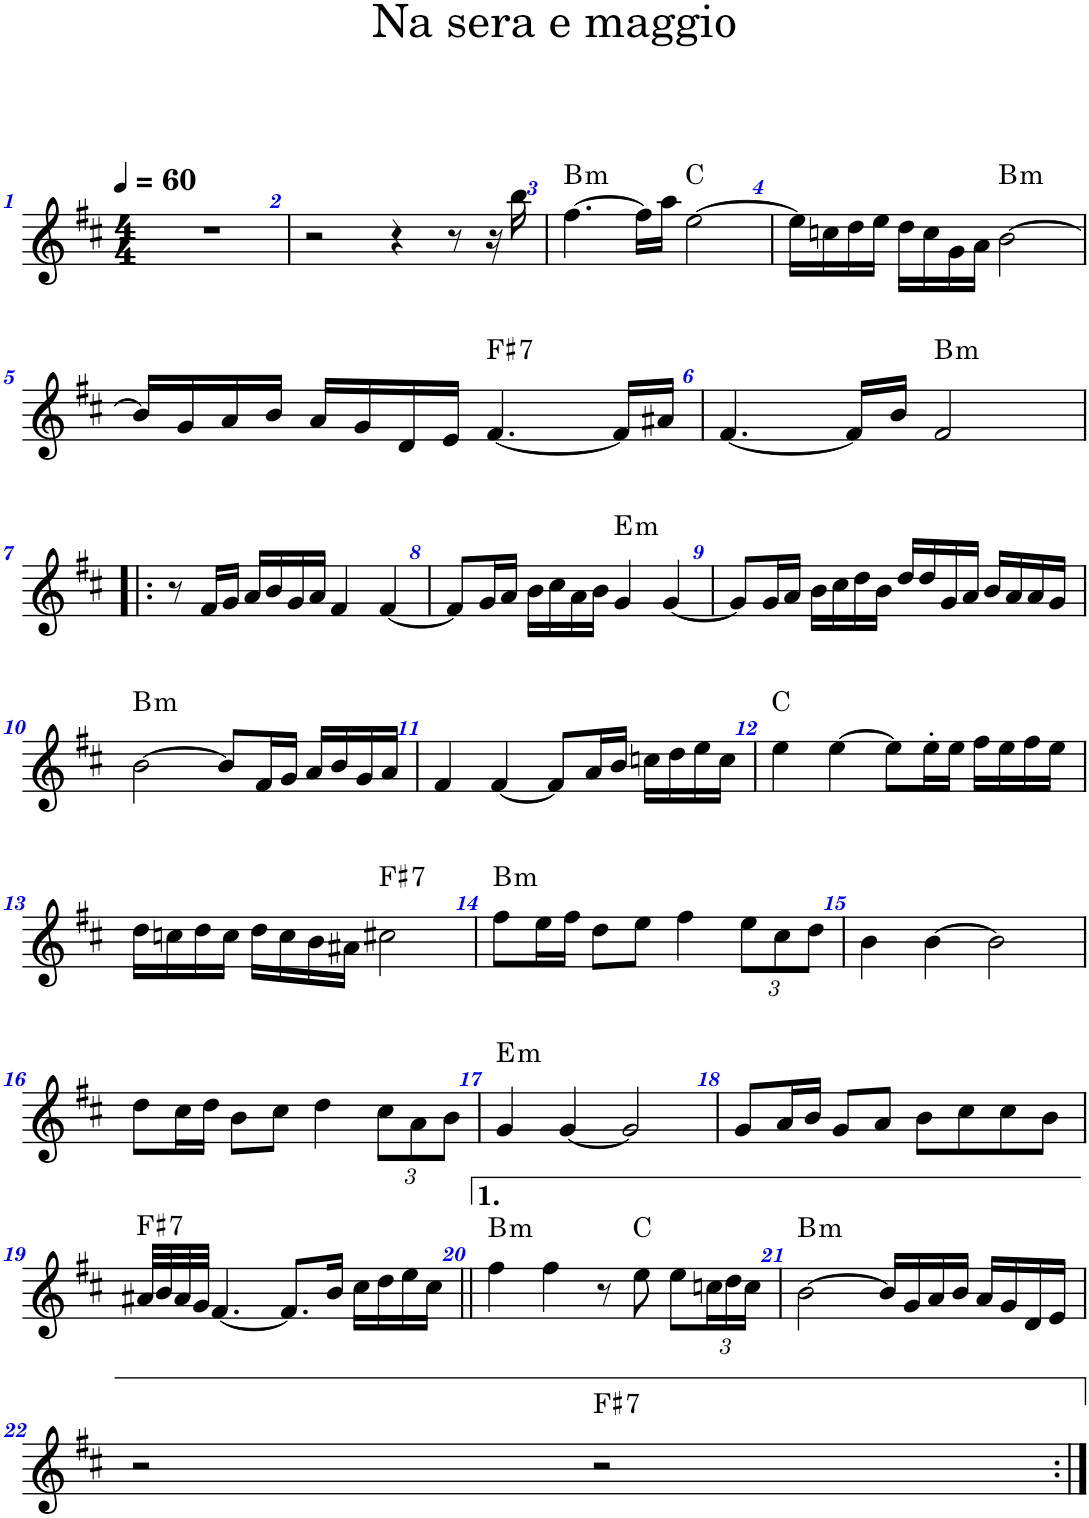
**kern	**kern	**kern	**kern	**kern	**text	**kern	**kern	**harte
*part7	*part6	*part5	*part4	*part3	*part3	*part2	*part1	*part1
*staff7	*staff6	*staff5	*staff4	*staff3	*staff3	*staff2	*staff1	*
*I"Flauto	*I"Violino	*I"Violoncelli	*I"Chitarra classica	*I"Chitarra classica	*	*I"Basso elettrico senza tasti (Fretless)	*I"Arpa, Na sera e maggio	*
*I'Fl.	*I'Vln.	*	*I'Chit. cl.	*I'Chit. cl.	*	*	*	*
*stria5	*stria5	*stria5	*stria5	*stria5	*	*stria5	*	*
*clefG2	*clefG2	*clefF4	*clefGv2	*clefGv2	*	*clefF4	*clefG2	*
*	*	*	*	*	*	*Trd7c12	*	*
*k[f#c#]	*k[f#c#]	*k[f#c#]	*k[f#c#]	*k[f#c#]	*	*k[f#c#]	*k[f#c#]	*
*M4/4	*M4/4	*M4/4	*M4/4	*M4/4	*	*M4/4	*M4/4	*
*MM60	*MM60	*MM60	*MM60	*MM60	*	*MM60	*MM60	*
=1	=1	=1	=1	=1	=1	=1	=1	=1
1r	1r	1r	1r	1r	.	1r	1r	.
=2	=2	=2	=2	=2	=2	=2	=2	=2
1r	1r	1r	1r	2r	.	1r	2r	.
.	.	.	.	4r	.	.	4r	.
.	.	.	.	8r	.	.	8r	.
.	.	.	.	16r	.	.	16r	.
.	.	.	.	16bb	.	.	16bb\	.
=3	=3	=3	=3	=3	=3	=3	=3	=3
*	*	*	*^	*	*	*	*	*
!	!	!	!	!	!	!	!	!	!LO:H:kt=m
8r	2r	2r	8r	2BB	[4.ff#	.	2r	[4.ff#\	B:min
16ff#\LL	.	.	16r	.	.	.	.	.	.
16bb\JJ	.	.	16F#	.	.	.	.	.	.
4ff#	.	.	8B/ 8d/L	.	.	.	.	.	.
.	.	.	8F#/J	.	16ff#\LL]	.	.	16ff#\LL]	.
.	.	.	.	.	16aa\JJ	.	.	16aa\JJ	.
8r	2r	2r	8r	2Cn	[2ee	.	2r	[2ee\	C:maj
16ee\LL	.	.	16r	.	.	.	.	.	.
16gg\JJ	.	.	16G	.	.	.	.	.	.
4ee	.	.	8cn/ 8e/L	.	.	.	.	.	.
.	.	.	8G/J	.	.	.	.	.	.
=4	=4	=4	=4	=4	=4	=4	=4	=4	=4
4r	2r	2r	8r	2Cn	16ee\LL]	.	2r	16ee\LL]	.
.	.	.	.	.	16ccn\J	.	.	16ccn\	.
.	.	.	16r	.	16dd\L	.	.	16dd\	.
.	.	.	16G	.	16ee\JJ	.	.	16ee\JJ	.
4ee	.	.	8cn/ 8e/L	.	16dd\LL	.	.	16dd\LL	.
.	.	.	.	.	16cc\J	.	.	16cc\	.
.	.	.	8G/J	.	16g\L	.	.	16g\	.
.	.	.	.	.	16a\JJ	.	.	16a\JJ	.
!	!	!	!	!	!	!	!	!	!LO:H:kt=m
8.dd\L	2r	2r	8r	2BB	[2b	.	2r	[2b\	B:min
.	.	.	16r	.	.	.	.	.	.
16b\Jk	.	.	16F#	.	.	.	.	.	.
16dd\LL	.	.	8B/ 8d/L	.	.	.	.	.	.
16ff#\J	.	.	.	.	.	.	.	.	.
16bb\L	.	.	8F#/J	.	.	.	.	.	.
16ddd\JJ	.	.	.	.	.	.	.	.	.
!!LO:LB:g=z
=5	=5	=5	=5	=5	=5	=5	=5	=5	=5
2fff#	2r	2r	8r	2BB	16b\LL]	.	2r	16b/LL]	.
.	.	.	.	.	16g\J	.	.	16g/	.
.	.	.	16r	.	16a\L	.	.	16a/	.
.	.	.	16F#	.	16b\JJ	.	.	16b/JJ	.
.	.	.	8B/ 8d/L	.	16a\LL	.	.	16a/LL	.
.	.	.	.	.	16g\J	.	.	16g/	.
.	.	.	8F#/J	.	16d\L	.	.	16d/	.
.	.	.	.	.	16e\JJ	.	.	16e/JJ	.
!	!	!	!	!	!	!	!	!	!LO:H:kt=7
2dd	2ff#	2r	8r	2BB	[4.f#	.	2r	[4.f#/	F#:7
.	.	.	16r	.	.	.	.	.	.
.	.	.	16F#	.	.	.	.	.	.
.	.	.	8B/ 8d/L	.	.	.	.	.	.
.	.	.	8F#/J	.	16f#\LL]	.	.	16f#/LL]	.
.	.	.	.	.	16a#X\JJ	.	.	16a#X/JJ	.
=6	=6	=6	=6	=6	=6	=6	=6	=6	=6
*	*	*	*^	*^	*	*	*	*	*
2ee	2ff#	2r	4r	4r	8r	2F#	[4.f#	.	2r	[4.f#/	.
.	.	.	.	.	16r	.	.	.	.	.	.
.	.	.	.	.	[16A#X	.	.	.	.	.	.
.	.	.	4e'	[8c#\L	16A#]	.	.	.	.	.	.
.	.	.	.	.	2r	.	.	.	.	.	.
.	.	.	.	8A#\ 8c#]\J	.	.	16f#\LL]	.	.	16f#/LL]	.
.	.	.	.	.	.	.	16b\JJ	.	.	16b/JJ	.
!	!	!	!	!	!	!	!	!	!	!	!LO:H:kt=m
2ff#	[2bb	2r	2r	8r	.	[4.BB	[2f#	.	2r	2f#/	B:min
.	.	.	.	16r	.	.	.	.	.	.	.
.	.	.	.	16F#	.	.	.	.	.	.	.
.	.	.	.	8B/ 8d/L	.	.	.	.	.	.	.
.	.	.	.	.	8r	.	.	.	.	.	.
.	.	.	.	8F#/J	.	16BB]	.	.	.	.	.
.	.	.	.	.	16r	32r	.	.	.	.	.
.	.	.	.	.	.	[32BB	.	.	.	.	.
!!LO:LB:g=z
=7!|:	=7!|:	=7!|:	=7!|:	=7!|:	=7!|:	=7!|:	=7!|:	=7!|:	=7!|:	=7!|:	=7!|:
*	*	*^	*	*	*	*	*^	*	*	*	*
2r	4bb]	2r	2r	128r	64r	2F#'	2BB]	4f#]	2r	.	2r	8r	.
.	.	.	.	[64.B\KKLL	.	.	.	.	.	.	.	.	.
.	.	.	.	.	[32.d\KKL	.	.	.	.	.	.	.	.
.	.	.	.	16.B\J_	.	.	.	.	.	.	.	.	.
.	.	.	.	.	8.d\J_	.	.	.	.	.	.	.	.
.	.	.	.	8B\J_	.	.	.	.	.	.	.	16f#/LL	.
.	.	.	.	.	.	.	.	.	.	.	.	16g/JJ	.
.	2r	.	.	16B]	16d]	.	.	4r	.	.	.	16a/LL	.
.	.	.	.	4r	2r	.	.	.	.	.	.	16b/	.
.	.	.	.	.	.	.	.	.	.	.	.	16g/	.
.	.	.	.	.	.	.	.	.	.	.	.	16a/JJ	.
[2dd	.	[2b	[2f# [2dd	.	.	2r	2r	8r	2BB	.	4BB	4f#/	.
.	.	.	.	16r	.	.	.	.	.	.	.	.	.
.	.	.	.	16d\LL	.	.	.	16r	.	.	.	.	.
.	.	.	.	16c#\JJ	.	.	.	16F#	.	.	.	.	.
.	4r	.	.	16B\LL	.	.	.	8B/ 8d/L	.	.	8r	[4f#/	.
.	.	.	.	16c#\J	8r	.	.	.	.	.	.	.	.
.	.	.	.	16d\L	.	.	.	8F#/J	.	.	8FF#	.	.
.	.	.	.	16B\JJ	16r	.	.	.	.	.	.	.	.
*	*	*	*	*v	*v	*v	*v	*	*	*	*	*	*
=8	=8	=8	=8	=8	=8	=8	=8	=8	=8	=8
4dd]	2r	2b_	2f#] 2dd]	4d	8r	2BB	.	4.BB	8f#/L]	.
.	.	.	.	.	16r	.	.	.	16g/L	.
.	.	.	.	.	16F#	.	.	.	16a/JJ	.
4ff#	.	.	.	4f#	8B/ 8d/L	.	.	.	16b\LL	.
.	.	.	.	.	.	.	.	.	16cc#\	.
.	.	.	.	.	8F#/J	.	.	8FF#	16a\	.
.	.	.	.	.	.	.	.	.	16b\JJ	.
!	!	!	!	!	!	!	!	!	!	!LO:H:kt=m
[2ee	2r	[2g 2b_ [2ee	2r	8r	8r	2E	.	4.EE	4g/	E:min
.	.	.	.	16e\LL	16r	.	.	.	.	.
.	.	.	.	16d\JJ	16G	.	.	.	.	.
.	.	.	.	16c#\LL	8B/ 8e/L	.	.	.	[4g/	.
.	.	.	.	16d\J	.	.	.	.	.	.
.	.	.	.	16e\L	8G/J	.	.	8BB	.	.
.	.	.	.	16B\JJ	.	.	.	.	.	.
*	*	*v	*v	*	*	*	*	*	*	*
=9	=9	=9	=9	=9	=9	=9	=9	=9	=9
4ee]	1r	2g_ 2b_ 2ee_	4e	8r	2E	.	4.EE	8g/L]	.
.	.	.	.	16r	.	.	.	16g/L	.
.	.	.	.	16G	.	.	.	16a/JJ	.
4gg	.	.	4g	8B/ 8e/L	.	.	.	16b\LL	.
.	.	.	.	.	.	.	.	16cc#\	.
.	.	.	.	8G/J	.	.	8BB	16dd\	.
.	.	.	.	.	.	.	.	16b\JJ	.
2ee	.	2g] 2b] 2ee]	8r	8r	2E	.	4.EE	16dd/LL	.
.	.	.	.	.	.	.	.	16dd/	.
.	.	.	4.e	16r	.	.	.	16g/	.
.	.	.	.	16G	.	.	.	16a/JJ	.
.	.	.	.	8B/ 8e/L	.	.	.	16b/LL	.
.	.	.	.	.	.	.	.	16a/	.
.	.	.	.	8G/J	.	.	8BB'	16a/	.
.	.	.	.	.	.	.	.	16g/JJ	.
!!LO:LB:g=z
=10	=10	=10	=10	=10	=10	=10	=10	=10	=10
!	!	!	!	!	!	!	!	!	!LO:H:kt=m
[4dd	1r	[2f# [2b [2dd	[4d	8r	2BB	.	4.BB	[2b\	B:min
.	.	.	.	16r	.	.	.	.	.
.	.	.	.	16F#	.	.	.	.	.
16dd\LL]	.	.	16d\LL]	8B/ 8d/L	.	.	.	.	.
16ff#\J	.	.	16f#\J	.	.	.	.	.	.
16ee\L	.	.	16e\L	8F#/J	.	.	8FF#	.	.
16dd\JJ	.	.	16d\JJ	.	.	.	.	.	.
2ff#'	.	2f#] 2b] 2dd]	4f#'	8r	2BB	.	4.BB	8b/L]	.
.	.	.	.	16r	.	.	.	16f#/L	.
.	.	.	.	16F#	.	.	.	16g/JJ	.
.	.	.	4r	8B/ 8d/L	.	.	.	16a/LL	.
.	.	.	.	.	.	.	.	16b/	.
.	.	.	.	8F#/J	.	.	8FF#	16g/	.
.	.	.	.	.	.	.	.	16a/JJ	.
=11	=11	=11	=11	=11	=11	=11	=11	=11	=11
*	*	*^	*	*	*	*	*	*	*
[2dd	1r	[2dd	[2f# [2b	8r	8r	2BB	.	4.BB	4f#/	.
.	.	.	.	8d	16r	.	.	.	.	.
.	.	.	.	.	16F#	.	.	.	.	.
.	.	.	.	8c#\L	8B/ 8d/L	.	.	.	[4f#/	.
.	.	.	.	16B\L	8F#/J	.	.	8FF#	.	.
.	.	.	.	16d\JJ	.	.	.	.	.	.
4dd]	.	4dd]	4f#_ 4b_	8f#\L	8r	2BB	.	4.BB	8f#/L]	.
.	.	.	.	16f#\L	16r	.	.	.	16a/L	.
.	.	.	.	16e\JJ	16F#	.	.	.	16b/JJ	.
4ff#	.	4r	4f#] 4b_ 4ff#	16d#X\LL	8A/ 8cn/L	.	.	.	16ccn\LL	.
.	.	.	.	16f#\J	.	.	.	.	16dd\	.
.	.	.	.	16ccn\L	8F#/J	.	.	8FF#	16ee\	.
.	.	.	.	16a\JJ	.	.	.	.	16cc\JJ	.
=12	=12	=12	=12	=12	=12	=12	=12	=12	=12	=12
[2ee	1r	[2ee	[2g 2b_	8.g\L	8r	2E	.	4EE	4ee\	C:maj
.	.	.	.	.	16r	.	.	.	.	.
.	.	.	.	16e\Jk	16G	.	.	.	.	.
.	.	.	.	16f#\LL	8B/ 8e/L	.	.	8r	[4ee\	.
.	.	.	.	16g\J	.	.	.	.	.	.
.	.	.	.	16e\L	8G/J	.	.	8BB	.	.
.	.	.	.	16g\JJ	.	.	.	.	.	.
4ee]	.	2ee_	2g_ 2b]	4b'	8r	2E	.	4.EE	8ee\L]	.
.	.	.	.	.	16r	.	.	.	16ee'\L	.
.	.	.	.	.	16G	.	.	.	16ee\JJ	.
4gg	.	.	.	4g	8B/ 8e/L	.	.	.	16ff#\LL	.
.	.	.	.	.	.	.	.	.	16ee\	.
.	.	.	.	.	8G/J	.	.	8EE	16ff#\	.
.	.	.	.	.	.	.	.	.	16ee\JJ	.
!!LO:LB:g=z
=13	=13	=13	=13	=13	=13	=13	=13	=13	=13	=13
*	*	*	*	*	*	*^	*	*	*	*
2ccn	2r	2ee_	2g] 2ccn	2g	8r	2Cn	2r	.	4.Cn	16dd\LL	.
.	.	.	.	.	.	.	.	.	.	16ccn\	.
.	.	.	.	.	16r	.	.	.	.	16dd\	.
.	.	.	.	.	16G	.	.	.	.	16cc\JJ	.
.	.	.	.	.	8cn/ 8e/L	.	.	.	.	16dd\LL	.
.	.	.	.	.	.	.	.	.	.	16cc\	.
.	.	.	.	.	8G/J	.	.	.	8C	16b\	.
.	.	.	.	.	.	.	.	.	.	16a#X\JJ	.
!	!	!	!	!	!	!	!	!	!	!	!LO:H:kt=7
2a#X	4ff#	2ee]	2a#X 2cc#X	16r	8r	4F#	8r	.	2FF#	2cc#X\	F#:7
.	.	.	.	16e\LL	.	.	.	.	.	.	.
.	.	.	.	16f#\	16r	.	16r	.	.	.	.
.	.	.	.	16g\JJ	32r	.	[16A#X	.	.	.	.
.	.	.	.	.	64r	.	.	.	.	.	.
.	.	.	.	.	[64c#X	.	.	.	.	.	.
.	4ggg	.	.	16f#\LL	4c#]	4e	4A#]	.	.	.	.
.	.	.	.	16a#X\J	.	.	.	.	.	.	.
.	.	.	.	16cc#\L	.	.	.	.	.	.	.
.	.	.	.	16gg\JJ	.	.	.	.	.	.	.
=14	=14	=14	=14	=14	=14	=14	=14	=14	=14	=14	=14
!	!	!	!	!	!	!	!	!	!	!	!LO:H:kt=m
1r	[2fff#	[2f# [2b [2dd	4B	8d\L	8r	16r	4.BB	.	4.BB	8ff#\L	B:min
.	.	.	.	.	.	8.F#'	.	.	.	.	.
.	.	.	.	16c#\L	16B\LL	.	.	.	.	16ee\L	.
.	.	.	.	16d\JJ	16d\JJ	.	.	.	.	16ff#\JJ	.
.	.	.	[4D	8B\L	16B/KL	4r	.	.	.	8dd\L	.
.	.	.	.	.	8F#'/	.	.	.	.	.	.
.	.	.	.	8c#\J	.	.	8D	.	8F#'	8ee\J	.
.	.	.	.	.	16F#/Jk	.	.	.	.	.	.
.	4fff#]	4f#] 4b] 4dd]	4D]	4d	8r	16r	4BB	.	4BB	4ff#\	.
.	.	.	.	.	.	8.F#	.	.	.	.	.
.	.	.	.	.	16B\LL	.	.	.	.	.	.
.	.	.	.	.	16d\JJ	.	.	.	.	.	.
*	*	*	*	*Xbrackettup	*	*	*	*	*	*Xbrackettup	*
.	4eee	4r	4F# 4e 4a#X 4ee	12A#X/L	16r	4F#	4r	.	8F#\L	12ee\L	.
.	.	.	.	.	16A#X\LL	.	.	.	.	.	.
.	.	.	.	12Fn/	.	.	.	.	.	12cc#\	.
.	.	.	.	.	16c#\	.	.	.	8A#X\J	.	.
.	.	.	.	12F#X/J	.	.	.	.	.	12dd\J	.
.	.	.	.	.	16e\JJ	.	.	.	.	.	.
=15	=15	=15	=15	=15	=15	=15	=15	=15	=15	=15	=15
*	*	*	*	*^	*	*	*	*	*	*	*
1r	[2ddd	[2BB [2b [2dd	[2f#	8.D'/L	2r	8r	16r	4.BB	.	4.B	4b\	.
.	.	.	.	.	.	.	8.F#'	.	.	.	.	.
.	.	.	.	.	.	16B\LL	.	.	.	.	.	.
.	.	.	.	16f#/Jk	.	16d\JJ	.	.	.	.	.	.
.	.	.	.	16f#\LL	.	16B/KL	4r	.	.	.	[4b\	.
.	.	.	.	16g\J	.	8F#'/	.	.	.	.	.	.
.	.	.	.	16g\L	.	.	.	8D	.	8F#'	.	.
.	.	.	.	16a\JJ	.	16F#/Jk	.	.	.	.	.	.
.	4ddd]	4BB] 4b_ 4dd_	4f#_	16g\LL	4r	8r	16r	4.BB	.	4.BB	2b\]	.
.	.	.	.	16f#\J	.	.	8.F#'	.	.	.	.	.
.	.	.	.	16g\L	.	16B\LL	.	.	.	.	.	.
.	.	.	.	[48a\L	.	16d\JJ	.	.	.	.	.	.
.	.	.	.	96a\K]	.	.	.	.	.	.	.	.
.	.	.	.	48g\	.	.	.	.	.	.	.	.
.	.	.	.	[96a\JJJk	.	.	.	.	.	.	.	.
.	4ccc#	4b_ 4dd_	4F# 4f#_	8a\L]	4g'	16B/KL	4r	.	.	.	.	.
.	.	.	.	.	.	8F#'/	.	.	.	.	.	.
.	.	.	.	8f#\J	.	.	.	8D	.	8F#'	.	.
.	.	.	.	.	.	16F#/Jk	.	.	.	.	.	.
*	*	*	*	*v	*v	*	*	*	*	*	*	*
!!LO:LB:g=z
=16	=16	=16	=16	=16	=16	=16	=16	=16	=16	=16	=16
*	*	*	*	*	*	*	*^	*	*	*	*
1r	[2ddd	2b_ 2dd_	[2B 2f#_	8f#\L	8r	16r	4.BB	2r	.	4.BB	8dd\L	.
.	.	.	.	.	.	8.F#'	.	.	.	.	.	.
.	.	.	.	16e\L	16B\LL	.	.	.	.	.	16cc#\L	.
.	.	.	.	16f#\JJ	16d\JJ	.	.	.	.	.	16dd\JJ	.
.	.	.	.	8d\L	16B/KL	2r	.	.	.	.	8b\L	.
.	.	.	.	.	8F#'/	.	.	.	.	.	.	.
.	.	.	.	8e\J	.	.	8D	.	.	8F#'	8cc#\J	.
.	.	.	.	.	16F#/Jk	.	.	.	.	.	.	.
.	4ddd]	4b] 4dd]	4B] 4f#_	4f#	8r	.	16r	4BB	.	4B	4dd\	.
.	.	.	.	.	.	.	8.F#	.	.	.	.	.
.	.	.	.	.	16B\LL	.	.	.	.	.	.	.
.	.	.	.	.	16d\JJ	.	.	.	.	.	.	.
.	4ccc#	4r	4D#X 4f#] 4a 4dd#X	4d#X	8r	8r	4D#X	16r	.	4A	12cc#\L	.
.	.	.	.	.	.	.	.	8.F#	.	.	.	.
.	.	.	.	.	.	.	.	.	.	.	12a\	.
.	.	.	.	.	16r	8A	.	.	.	.	.	.
.	.	.	.	.	.	.	.	.	.	.	12b\J	.
.	.	.	.	.	16d#X	.	.	.	.	.	.	.
*	*	*	*	*	*	*	*v	*v	*	*	*	*
=17	=17	=17	=17	=17	=17	=17	=17	=17	=17	=17	=17
*	*	*	*^	*	*	*	*	*	*	*	*
!	!	!	!	!	!	!	!	!	!	!	!	!LO:H:kt=m
1r	[2bb	1r	[2g [2b [2ee	4.E	8.e\L	8r	16r	2E'	.	4E	4g/	E:min
.	.	.	.	.	.	.	8.G'	.	.	.	.	.
.	.	.	.	.	.	16B\LL	.	.	.	.	.	.
.	.	.	.	.	16b\Jk	16e\JJ	.	.	.	.	.	.
.	.	.	.	.	16ccn\LL	16B/LL	4r	.	.	8r	[4g/	.
.	.	.	.	.	16dd\J	16G/J	.	.	.	.	.	.
.	.	.	.	8B	16cc\L	16E/L	.	.	.	8B'	.	.
.	.	.	.	.	16b\JJ	16G/JJ	.	.	.	.	.	.
.	2bb]	.	2g] 2b_ 2ee]	4e	16cc\LL	8r	16r	2E'	.	4.E	2g/]	.
.	.	.	.	.	16b\J	.	8.G'	.	.	.	.	.
.	.	.	.	.	16cc\L	16B\LL	.	.	.	.	.	.
.	.	.	.	.	16dd\JJ	16e\JJ	.	.	.	.	.	.
.	.	.	.	16B\LL	8cc\L	16B/LL	4r	.	.	.	.	.
.	.	.	.	16A\J	.	16G/J	.	.	.	.	.	.
.	.	.	.	16G\L	8b\J	16E/L	.	.	.	8B	.	.
.	.	.	.	16F#\JJ	.	16G/JJ	.	.	.	.	.	.
=18	=18	=18	=18	=18	=18	=18	=18	=18	=18	=18	=18	=18
1r	[2bb	[2g [2ee	2b_	2E	[2e	8r	16r	2E'	TU ME DICISTE: SI! 'NA SERA 'E MAGGIO	4.E	8g/L	.
.	.	.	.	.	.	.	8.G'	.	.	.	.	.
.	.	.	.	.	.	16B\LL	.	.	.	.	16a/L	.
.	.	.	.	.	.	16e\JJ	.	.	.	.	16b/JJ	.
.	.	.	.	.	.	16B/LL	4r	.	.	.	8g/L	.
.	.	.	.	.	.	16G/J	.	.	.	.	.	.
.	.	.	.	.	.	16E/L	.	.	.	8B'	8a/J	.
.	.	.	.	.	.	16G/JJ	.	.	.	.	.	.
.	2bb]	2g] 2ee]	2b]	4G	2e]	8r	16r	4.E	.	4E	8b\L	.
.	.	.	.	.	.	.	8.G'	.	.	.	.	.
.	.	.	.	.	.	16B\LL	.	.	.	.	8cc#\	.
.	.	.	.	.	.	16e\JJ	.	.	.	.	.	.
.	.	.	.	4e	.	16B/KL	4r	.	.	8E'\L	8cc#\	.
.	.	.	.	.	.	8G'/	.	.	.	.	.	.
.	.	.	.	.	.	.	.	8E	.	8B'\J	8b\J	.
.	.	.	.	.	.	16G/Jk	.	.	.	.	.	.
*	*	*	*v	*v	*	*	*	*	*	*	*	*
!!LO:LB:g=z
=19	=19	=19	=19	=19	=19	=19	=19	=19	=19	=19	=19
!	!	!	!	!	!	!	!	!	!	!	!LO:H:kt=7
1r	4.ddd	[2b	2B 2f# 2dd	4r	8r	16r	4.BB	.	4B	32a#X/LLL	F#:7
.	.	.	.	.	.	.	.	.	.	32b/	.
.	.	.	.	.	.	8.F#'	.	.	.	32a#/	.
.	.	.	.	.	.	.	.	.	.	32g/JJJ	.
.	.	.	.	.	16B\LL	.	.	.	.	[4.f#/	.
.	.	.	.	.	16d\JJ	.	.	.	.	.	.
.	.	.	.	16r	16B/KL	4r	.	.	8B'\L	.	.
.	.	.	.	16B\LL	8F#'/	.	.	.	.	.	.
.	8ccc#	.	.	16c#\	.	.	8D	.	8F#\J	.	.
.	.	.	.	16d\JJ	16F#/Jk	.	.	.	.	.	.
.	2bb	2b]	2E 2g 2ee	4e	8r	16r	4.E	.	4E	8.f#/L]	.
.	.	.	.	.	.	8.G'	.	.	.	.	.
.	.	.	.	.	16B\LL	.	.	.	.	.	.
.	.	.	.	.	16e\JJ	.	.	.	.	16b/Jk	.
.	.	.	.	4g	16B/KL	4r	.	.	4E	16cc#\LL	.
.	.	.	.	.	8G'/	.	.	.	.	16dd\	.
.	.	.	.	.	.	.	8E	.	.	16ee\	.
.	.	.	.	.	16G/Jk	.	.	.	.	16cc#\JJ	.
=20||	=20||	=20||	=20||	=20||	=20||	=20||	=20||	=20||	=20||	=20||	=20||
*	*	*	*	*	*	*	*^	*	*	*	*
!	!	!	!	!	!	!	!	!	!	!	!	!LO:H:kt=m
1r	4fff#	2B 2f# 2b 2dd	2r	8f#\L	8r	16r	4.BB	2r	.	4B	4ff#\	B:min
.	.	.	.	.	.	8.F#'	.	.	.	.	.	.
.	.	.	.	8f#\J	16B\LL	.	.	.	.	.	.	.
.	.	.	.	.	16d\JJ	.	.	.	.	.	.	.
.	4ddd	.	.	8b\L	16r	4B'	.	.	.	4B	4ff#\	.
.	.	.	.	.	8F#'/L	.	.	.	.	.	.	.
.	.	.	.	8dd\J	.	.	8BB	.	.	.	.	.
.	.	.	.	.	16F#'/Jk	.	.	.	.	.	.	.
.	4eee	4cn 4g 4ccn 4ee	4r	4e 4g	8r	4r	16r	4Cn	.	4cn	8r	.
.	.	.	.	.	.	.	8.G	.	.	.	.	.
.	.	.	.	.	16cn\LL	.	.	.	.	.	8ee\	C:maj
.	.	.	.	.	16e\JJ	.	.	.	.	.	.	.
.	4aa#X	[4f#	4F# 4a#X 4ee	4e	8r	8r	4F#	16r	.	4F#	8ee\L	.
.	.	.	.	.	.	.	.	8.A#X'	.	.	.	.
.	.	.	.	.	16r	8c#X	.	.	.	.	24ccn\L	.
.	.	.	.	.	.	.	.	.	.	.	24dd\	.
.	.	.	.	.	16f#	.	.	.	.	.	.	.
.	.	.	.	.	.	.	.	.	.	.	24cc\JJ	.
*	*	*	*	*	*	*	*v	*v	*	*	*	*
=21	=21	=21	=21	=21	=21	=21	=21	=21	=21	=21	=21
*	*^	*	*	*	*	*	*	*	*	*	*
!	!	!	!	!	!	!	!	!	!	!	!	!LO:H:kt=m
1r	[2bb	[2ddd	2f#_ [2b [2dd	[2BB	2d	8r	16r	4.BB	.	4B	[2b\	B:min
.	.	.	.	.	.	.	8.F#'	.	.	.	.	.
.	.	.	.	.	.	16B\LL	.	.	.	.	.	.
.	.	.	.	.	.	16d\JJ	.	.	.	.	.	.
.	.	.	.	.	.	16B/KL	4r	.	.	8B'\L	.	.
.	.	.	.	.	.	8F#'/	.	.	.	.	.	.
.	.	.	.	.	.	.	.	8D	.	8F#'\J	.	.
.	.	.	.	.	.	16F#/Jk	.	.	.	.	.	.
.	4bb_	4ddd]	4f#] 4b] 4dd]	2BB]	2r	8r	16r	4BB	.	4B	16b/LL]	.
.	.	.	.	.	.	.	8.F#'	.	.	.	16g/	.
.	.	.	.	.	.	16B\LL	.	.	.	.	16a/	.
.	.	.	.	.	.	16d\JJ	.	.	.	.	16b/JJ	.
.	4bb] 4eee	4r	4g 4b 4ee	.	.	8r	4E	16r	.	4E	16a/LL	.
.	.	.	.	.	.	.	.	8.G'	.	.	16g/	.
.	.	.	.	.	.	16B\LL	.	.	.	.	16d/	.
.	.	.	.	.	.	16e\JJ	.	.	.	.	16e/JJ	.
*	*v	*v	*	*	*	*	*v	*v	*	*	*	*
*	*	*v	*v	*	*	*	*	*	*	*
!!LO:LB:g=z
=22	=22	=22	=22	=22	=22	=22	=22	=22	=22
*	*	*	*^	*	*	*	*	*	*
*	*	*	*	*^	*	*	*	*	*	*
*	*	*	*	*	*^	*	*	*	*	*	*
4.ff#	2ff#	2B 2f# 2b 2dd	8r	2BB	2r	2r	64r	2d	.	2BB	2r	.
.	.	.	.	.	.	.	[32.f#\KKL	.	.	.	.	.
.	.	.	.	.	.	.	8.f#\J_	.	.	.	.	.
.	.	.	16r	.	.	.	.	.	.	.	.	.
.	.	.	16F#	.	.	.	.	.	.	.	.	.
.	.	.	8B/ 8d/L	.	.	.	8f#]	.	.	.	.	.
16r	.	.	8F#/J	.	.	.	16r	.	.	.	.	.
16aa#X	.	.	.	.	.	.	16a#X	.	.	.	.	.
!	!	!	!	!	!	!	!	!	!	!	!	!LO:H:kt=7
4.ff#	2ff#	2F# 2e 2a#X 2cc#	4r	4r	8r	2F#	64r	2e	.	2F#	2r	F#:7
.	.	.	.	.	.	.	[32.f#\KKL	.	.	.	.	.
.	.	.	.	.	.	.	8.f#\J_	.	.	.	.	.
.	.	.	.	.	16r	.	.	.	.	.	.	.
.	.	.	.	.	[16A#X	.	.	.	.	.	.	.
.	.	.	4e'	[8c#\L	16A#]	.	8f#]	.	.	.	.	.
.	.	.	.	.	8r	.	.	.	.	.	.	.
16r	.	.	.	8A#\ 8c#]\J	.	.	16r	.	.	.	.	.
16bb	.	.	.	.	16r	.	16b	.	.	.	.	.
*	*	*	*v	*v	*v	*v	*	*	*	*	*	*
*	*	*	*	*v	*v	*	*	*	*
=:|!	=:|!	=:|!	=:|!	=:|!	=:|!	=:|!	=:|!	=:|!
*-	*-	*-	*-	*-	*-	*-	*-	*-
